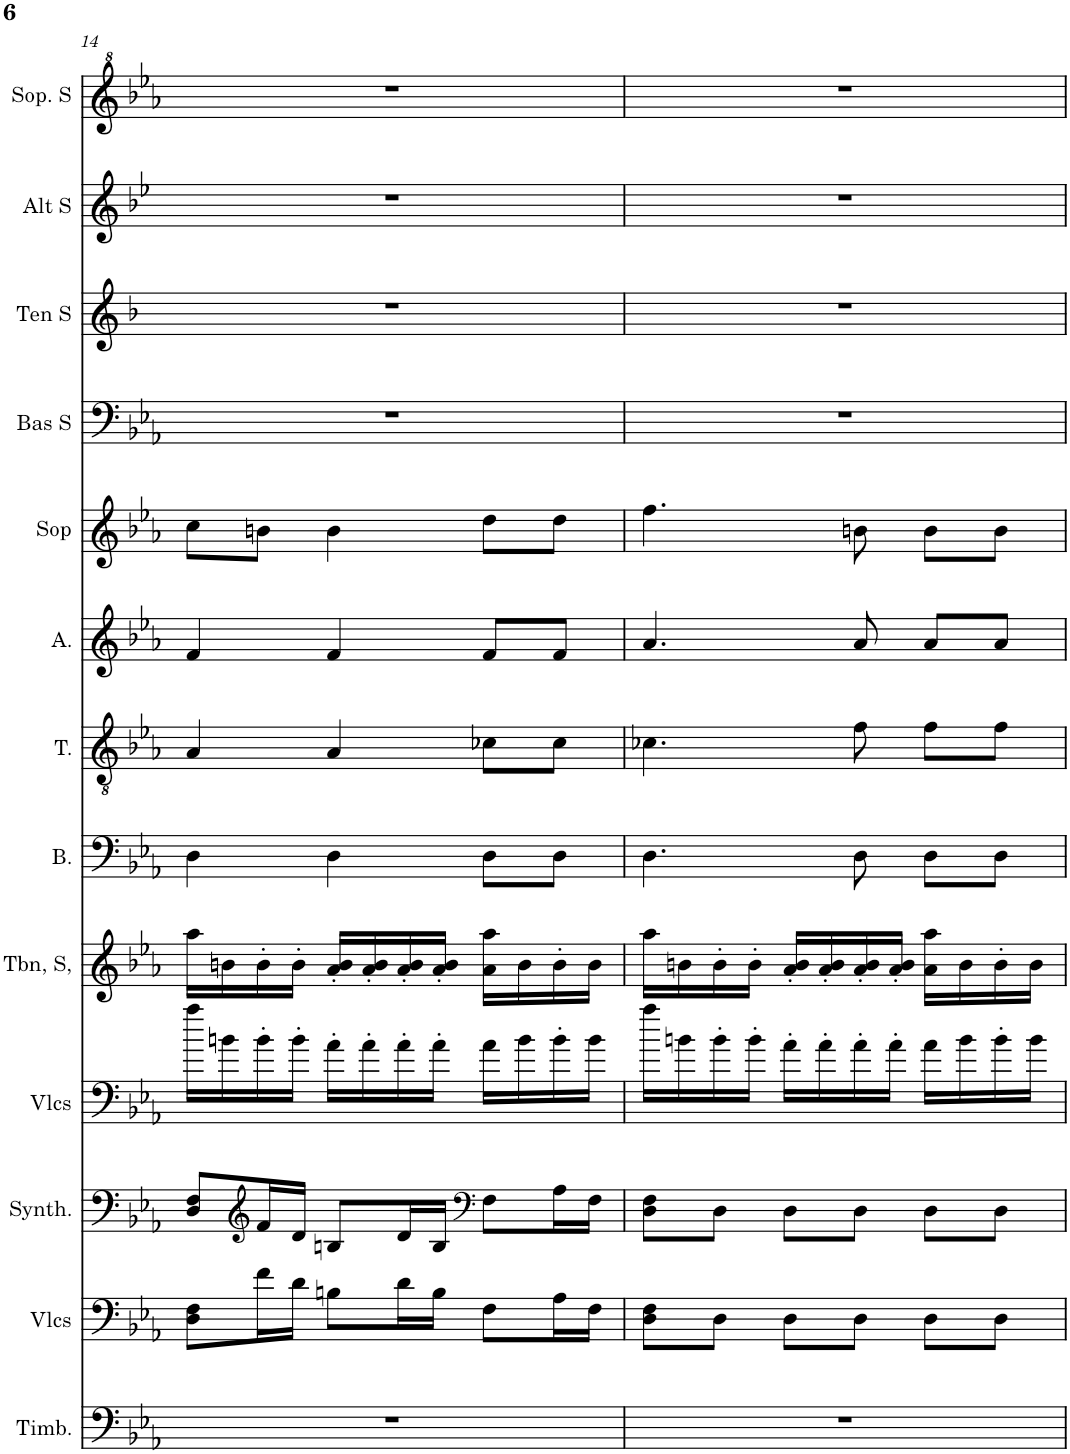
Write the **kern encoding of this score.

**kern	**kern	**kern	**kern	**kern	**kern	**kern	**kern	**kern	**kern	**kern	**kern	**kern
*part13	*part12	*part11	*part10	*part9	*part8	*part7	*part6	*part5	*part4	*part3	*part2	*part1
*staff13	*staff12	*staff11	*staff10	*staff9	*staff8	*staff7	*staff6	*staff5	*staff4	*staff3	*staff2	*staff1
*I"Timbales, Staff-1	*I"Violoncelles, D'Bass/Strings, etc	*I"Synthétiseur d'instruments à cordes, Synth strings, etc	*I"Violoncelles, Synth strings 2	*I"Trombone Soprano, 1st violins	*I"Basse	*I"Ténor	*I"Alto	*I"Soprano	*I"Basse Solo	*I"Tenor Solo	*I"Alto Solo	*I"Soprano Solo
*I'Timb.	*I'Vlcs	*I'Synth.	*I'Vlcs	*I'Tbn, S,	*I'B.	*I'T.	*I'A.	*I'Sop	*I'Bas S	*I'Ten S	*I'Alt S	*I'Sop. S
!!LO:PB:g=z
*clefF4	*clefF4	*clefF4	*clefF4	*clefG2	*clefF4	*clefGv2	*clefG2	*clefG2	*clefF4	*clefG2	*clefG2	*clefG^2
*	*	*	*	*	*	*	*	*	*	*Trd8c14	*Trd4c7	*
*k[b-e-a-]	*k[b-e-a-]	*k[b-e-a-]	*k[b-e-a-]	*k[b-e-a-]	*k[b-e-a-]	*k[b-e-a-]	*k[b-e-a-]	*k[b-e-a-]	*k[b-e-a-]	*k[b-]	*k[b-e-]	*k[b-e-a-]
*M3/4	*M3/4	*M3/4	*M3/4	*M3/4	*M3/4	*M3/4	*M3/4	*M3/4	*M3/4	*M3/4	*M3/4	*M3/4
=14	=14	=14	=14	=14	=14	=14	=14	=14	=14	=14	=14	=14
2.r	8D\ 8F\L	8D/ 8F/L	16aa-\LL	16aa-\LL	4D\	4A-/	4f/	8cc\L	2.r	2.r	2.r	2.r
.	.	.	16bn\	16bn\	.	.	.	.	.	.	.	.
*	*	*clefG2	*	*	*	*	*	*	*	*	*	*
.	16f\L	16f/L	16b'\	16b'\	.	.	.	8bn\J	.	.	.	.
.	16d\JJ	16d/JJ	16b'\JJ	16b'\JJ	.	.	.	.	.	.	.	.
.	8Bn\L	8Bn/L	16a-'\LL	16a-/' 16b/'LL	4D\	4A-/	4f/	4b\	.	.	.	.
.	.	.	16a-'\	16a-/' 16b/'	.	.	.	.	.	.	.	.
.	16d\L	16d/L	16a-'\	16a-/' 16b/'	.	.	.	.	.	.	.	.
.	16B\JJ	16B/JJ	16a-'\JJ	16a-/' 16b/'JJ	.	.	.	.	.	.	.	.
*	*	*clefF4	*	*	*	*	*	*	*	*	*	*
.	8F\L	8F\L	16a-\LL	16a-\ 16aa-\LL	8D\L	8c-X\L	8f/L	8dd\L	.	.	.	.
.	.	.	16b\	16b\	.	.	.	.	.	.	.	.
.	16A-\L	16A-\L	16b'\	16b'\	8D\J	8c-\J	8f/J	8dd\J	.	.	.	.
.	16F\JJ	16F\JJ	16b\JJ	16b\JJ	.	.	.	.	.	.	.	.
=15	=15	=15	=15	=15	=15	=15	=15	=15	=15	=15	=15	=15
2.r	8D\ 8F\L	8D\ 8F\L	16aa-\LL	16aa-\LL	4.D\	4.c-X\	4.a-/	4.ff\	2.r	2.r	2.r	2.r
.	.	.	16bn\	16bn\	.	.	.	.	.	.	.	.
.	8D\J	8D\J	16b'\	16b'\	.	.	.	.	.	.	.	.
.	.	.	16b'\JJ	16b'\JJ	.	.	.	.	.	.	.	.
.	8D\L	8D\L	16a-'\LL	16a-/' 16b/'LL	.	.	.	.	.	.	.	.
.	.	.	16a-'\	16a-/' 16b/'	.	.	.	.	.	.	.	.
.	8D\J	8D\J	16a-'\	16a-/' 16b/'	8D\	8f\	8a-/	8bn\	.	.	.	.
.	.	.	16a-'\JJ	16a-/' 16b/'JJ	.	.	.	.	.	.	.	.
.	8D\L	8D\L	16a-\LL	16a-\ 16aa-\LL	8D\L	8f\L	8a-/L	8b\L	.	.	.	.
.	.	.	16b\	16b\	.	.	.	.	.	.	.	.
.	8D\J	8D\J	16b'\	16b'\	8D\J	8f\J	8a-/J	8b\J	.	.	.	.
.	.	.	16b\JJ	16b\JJ	.	.	.	.	.	.	.	.
=	=	=	=	=	=	=	=	=	=	=	=	=
*-	*-	*-	*-	*-	*-	*-	*-	*-	*-	*-	*-	*-
